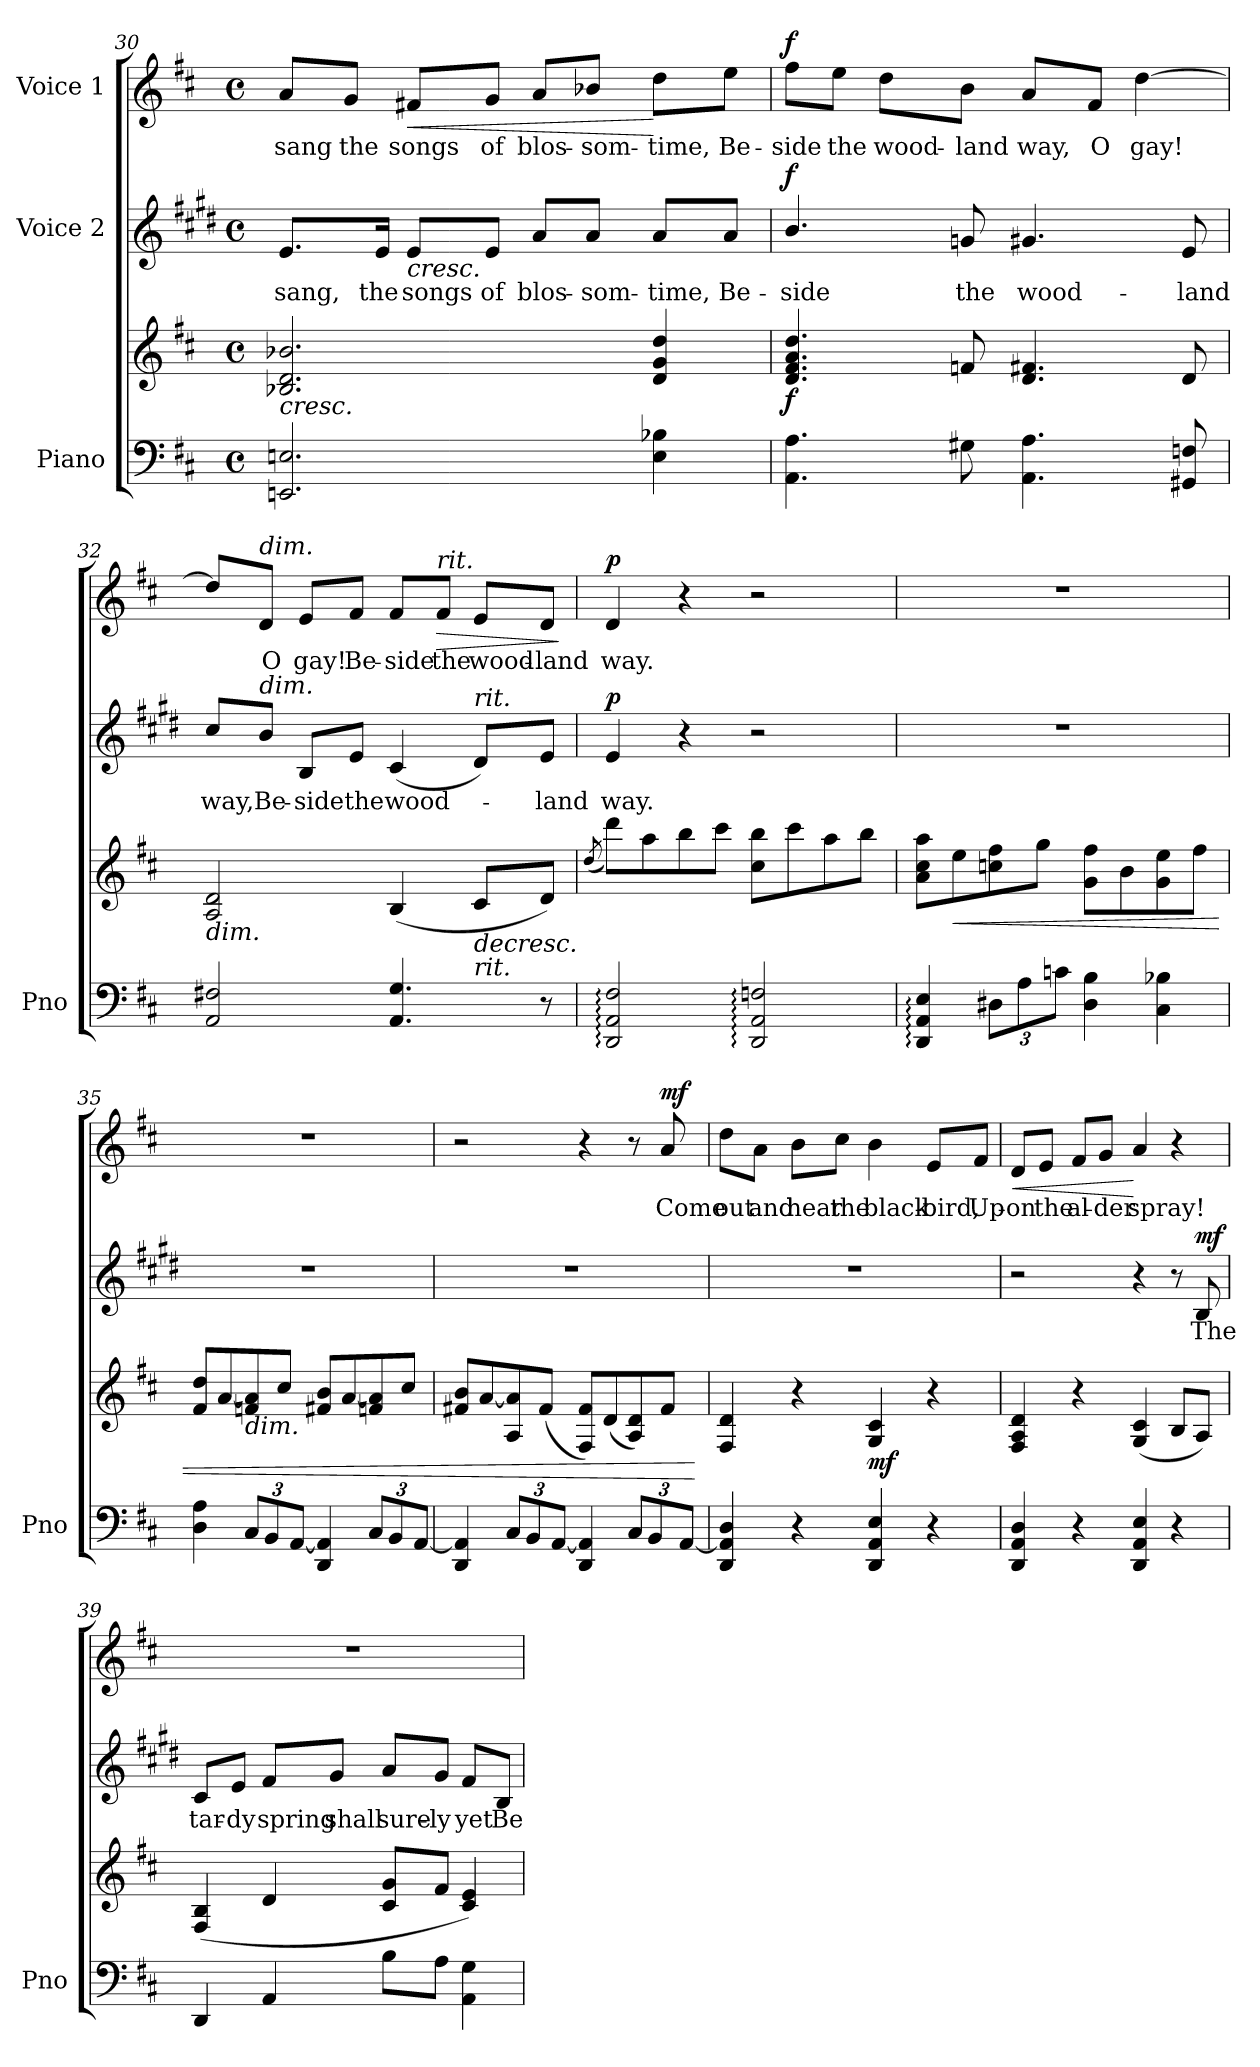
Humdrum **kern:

**kern	**kern	**dynam	**kern	**text	**dynam	**kern	**text	**dynam
*part3	*part3	*part3	*part2	*part2	*part2	*part1	*part1	*part1
*staff4	*staff3	*staff3/4	*staff2	*staff2	*staff2	*staff1	*staff1	*staff1
*I"Piano	*	*	*I"Voice 2	*	*	*I"Voice 1	*	*
*I'Pno	*	*	*	*	*	*	*	*
*clefF4	*clefG2	*	*clefG2	*	*	*clefG2	*	*
*	*	*	*ITrd1c2	*	*	*	*	*
*k[f#c#]	*k[f#c#]	*	*k[f#c#]	*	*	*k[f#c#]	*	*
*M4/4	*M4/4	*	*M4/4	*	*	*M4/4	*	*
*met(c)	*met(c)	*	*met(c)	*	*	*met(c)	*	*
=30	=30	=30	=30	=30	=30	=30	=30	=30
!	!	!LO:HP:b	!	!LO:LY:b	!	!	!LO:LY:b	!
2.EEn/ 2.En/	2.B-X/ 2.d/ 2.b-X/	<	8.d/L	sang,	.	8a/L	sang	.
!	!	!	!	!	!	!	!LO:LY:b	!
.	.	.	.	.	.	8g/J	the	.
!	!	!	!	!LO:LY:b	!	!	!	!
.	.	.	16d/Jk	the	.	.	.	.
!	!	!	!	!LO:LY:b	!LO:HP:b	!	!LO:LY:b	!LO:HP:b
.	.	.	8d/L	songs	<	8f#X/L	songs	<
!	!	!	!	!LO:LY:b	!	!	!LO:LY:b	!
.	.	.	8d/J	of	.	8g/J	of	.
!	!	!	!	!LO:LY:b	!	!	!LO:LY:b	!
.	.	.	8g/L	blos-	.	8a/L	blos-	.
!	!	!	!	!LO:LY:b	!	!	!LO:LY:b	!
.	.	.	8g/J	-som-	.	8b-X/J	-som-	.
!	!	!	!	!LO:LY:b	!	!	!LO:LY:b	!
4E\ 4B-X\	4d/ 4g/ 4dd/	.	8g/L	-time,	.	8dd\L	-time,	[
!	!	!	!	!LO:LY:b	!	!	!LO:LY:b	!
.	.	.	8g/J	Be-	.	8ee\J	Be-	.
!!LO:LB:g=z
=31	=31	=31	=31	=31	=31	=31	=31	=31
!	!	!LO:DY:b	!	!LO:LY:b	!LO:DY:a	!	!LO:LY:b	!LO:DY:a
4.AA\ 4.A\	4.d/ 4.f#/ 4.a/ 4.dd/	f	4.a/	-side	f	8ff#\L	-side	f
!	!	!	!	!	!	!	!LO:LY:b	!
.	.	.	.	.	.	8ee\J	the	.
!	!	!	!	!	!	!	!LO:LY:b	!
.	.	.	.	.	.	8dd\L	wood-	.
!	!	!	!	!LO:LY:b	!	!	!LO:LY:b	!
8G#X\	8fn/	.	8fn/	the	.	8b\J	-land	.
!	!	!	!	!LO:LY:b	!	!	!LO:LY:b	!
4.AA\ 4.A\	4.d/ 4.f#X/	.	4.f#X/	wood-	.	8a/L	way,	.
*	*	*	*	*	*	*MM110	*	*
!	!	!	!	!	!	!	!LO:LY:b	!
.	.	.	.	.	.	8f#/J	O	.
!	!	!	!	!	!	!	!LO:LY:b	!
.	.	.	.	.	.	[4dd\	gay!	.
!	!	!	!	!LO:LY:b	!	!	!	!
8GG#X/ 8Fn/	8d/	.	8d/	-land	.	.	.	.
=32	=32	=32	=32	=32	=32	=32	=32	=32
!	!LO:TX:b:i:t=dim.	!	!	!	!	!	!	!
!	!	!	!	!LO:LY:b	!	!	!	!
2AA/ 2F#X/	2A/ 2d/	.	8b/L	way,	.	8dd/L]	.	.
*	*	*	*	*	*	*MM104	*	*
!	!	!	!	!	!	!LO:TX:a:i:t=dim.	!	!
!	!	!	!LO:TX:a:i:t=dim.	!	!	!	!	!
!	!	!	!	!LO:LY:b	!	!	!LO:LY:b	!
.	.	.	8a/J	Be-	.	8d/J	O	.
!	!	!	!	!LO:LY:b	!	!	!LO:LY:b	!
.	.	.	8A/L	-side	.	8e/L	gay!	.
!	!	!	!	!LO:LY:b	!	!	!LO:LY:b	!
.	.	.	8d/J	the	.	8f#/J	Be-	.
*	*	*	*	*	*	*MM98	*	*
!	!	!	!	!LO:LY:b	!	!	!LO:LY:b	!
4.AA/ 4.G/	(<4B/	.	(<4B/	wood-	.	8f#/L	-side	.
!	!	!	!	!	!	!LO:TX:a:i:t=rit.	!	!
!	!	!	!	!	!	!	!LO:LY:b	!LO:HP:b
.	.	.	.	.	.	8f#/J	the	>
*	*	*	*	*	*	*MM90	*	*
!	!	!	!LO:TX:a:i:t=rit.	!	!	!	!	!
!	!LO:TX:b:i:t=rit.	!	!	!	!	!	!	!
!	!	!LO:HP:b	!	!	!	!	!LO:LY:b	!
.	8c#/L	>	8c#/L)	.	.	8e/L	wood-	.
!	!	!	!	!LO:LY:b	!	!	!LO:LY:b	!
8r	8d/J)	.	8d/J	-land	.	8d/J	-land	.
.	.	[	.	.	[	.	.	]
!!LO:PB:g=z
=33	=33	=33	=33	=33	=33	=33	=33	=33
*	*	*	*	*	*	*MM114	*	*
.	(<8qdd/	.	.	.	.	.	.	.
!	!	!LO:DY:b	!	!LO:LY:b	!	!	!LO:LY:b	!
!	!	!LO:DY:n=1:b	!	!	!LO:DY:a	!	!	!LO:DY:a
2DD/: 2AA/: 2F#/:	8ddd\L)	p other-dynamics	4d/	way.	p	4d/	way.	p
.	8aa\	.	.	.	.	.	.	.
.	8bb\	.	4r	.	.	4r	.	.
.	8ccc#\J	.	.	.	.	.	.	.
2DD/: 2AA/: 2Fn/:	8cc#\ 8bb\L	.	2r	.	.	2r	.	.
.	8ccc#\	.	.	.	.	.	.	.
.	8aa\	.	.	.	.	.	.	.
.	8bb\J	.	.	.	.	.	.	.
=34	=34	=34	=34	=34	=34	=34	=34	=34
4DD/: 4AA/: 4E/:	8a\ 8cc#\ 8aa\L	.	1r	.	.	1r	.	.
!	!	!LO:HP:b	!	!	!	!	!	!
.	8ee\	<	.	.	.	.	.	.
*Xbrackettup	*	*	*	*	*	*	*	*
12D#X\L	8ccn\ 8ff#\	.	.	.	.	.	.	.
12A\	.	.	.	.	.	.	.	.
.	8gg\J	.	.	.	.	.	.	.
12cn\J	.	.	.	.	.	.	.	.
4D#\ 4B\	8g\ 8ff#\L	.	.	.	.	.	.	.
.	8b\	.	.	.	.	.	.	.
4C#\ 4B-X\	8g\ 8ee\	.	.	.	.	.	.	.
.	8ff#\J	]	.	.	.	.	.	.
=35	=35	=35	=35	=35	=35	=35	=35	=35
4D\ 4A\	8f#/ 8dd/L	.	1r	.	.	1r	.	.
.	[8a/	.	.	.	.	.	.	.
!	!LO:TX:b:i:t=dim.	!	!	!	!	!	!	!
12C#/L	8fn/ 8a/]	.	.	.	.	.	.	.
12BB/	.	.	.	.	.	.	.	.
.	8cc#/J	.	.	.	.	.	.	.
[12AA/J	.	.	.	.	.	.	.	.
4DD/ 4AA/]	8f#X/ 8b/L	.	.	.	.	.	.	.
.	[8a/	.	.	.	.	.	.	.
12C#/L	8fn/ 8a/]	.	.	.	.	.	.	.
12BB/	.	.	.	.	.	.	.	.
.	8cc#/J	.	.	.	.	.	.	.
[12AA/J	.	.	.	.	.	.	.	.
!!LO:LB:g=z
=36	=36	=36	=36	=36	=36	=36	=36	=36
4DD/ 4AA/]	8f#X/ 8b/L	.	1r	.	.	2r	.	.
.	[8a/	.	.	.	.	.	.	.
12C#/L	8A/ 8a/]	.	.	.	.	.	.	.
12BB/	.	.	.	.	.	.	.	.
.	(>8f#/J	.	.	.	.	.	.	.
[12AA/J	.	.	.	.	.	.	.	.
4DD/ 4AA/]	8F#/ 8f#/L)	.	.	.	.	4r	.	.
.	(>8d/	.	.	.	.	.	.	.
12C#/L	8A/ 8d/)	.	.	.	.	8r	.	.
12BB/	.	.	.	.	.	.	.	.
!	!	!	!	!	!	!	!LO:LY:b	!LO:DY:a
.	8f#/J	.	.	.	.	8a/	Come	mf
[12AA/J	.	.	.	.	.	.	.	.
.	.	[	.	.	.	.	.	.
=37	=37	=37	=37	=37	=37	=37	=37	=37
!	!	!	!	!	!	!	!LO:LY:b	!
4DD/ 4AA/] 4D/	4F#/ 4d/	.	1r	.	.	8dd\L	out	.
!	!	!	!	!	!	!	!LO:LY:b	!
.	.	.	.	.	.	8a\J	and	.
!	!	!	!	!	!	!	!LO:LY:b	!
4r	4r	.	.	.	.	8b\L	hear	.
!	!	!	!	!	!	!	!LO:LY:b	!
.	.	.	.	.	.	8cc#\J	the	.
!	!	!LO:DY:b	!	!	!	!	!LO:LY:b	!
4DD/ 4AA/ 4E/	4G/ 4c#/	mf	.	.	.	4b\	black-	.
!	!	!	!	!	!	!	!LO:LY:b	!
4r	4r	.	.	.	.	8e/L	-bird,	.
!	!	!	!	!	!	!	!LO:LY:b	!
.	.	.	.	.	.	8f#/J	Up-	.
=38	=38	=38	=38	=38	=38	=38	=38	=38
!	!	!	!	!	!	!	!LO:LY:b	!LO:HP:b
4DD/ 4AA/ 4D/	4F#/ 4A/ 4d/	.	2r	.	.	8d/L	-on	<
!	!	!	!	!	!	!	!LO:LY:b	!
.	.	.	.	.	.	8e/J	the	.
!	!	!	!	!	!	!	!LO:LY:b	!
4r	4r	.	.	.	.	8f#/L	al-	.
!	!	!	!	!	!	!	!LO:LY:b	!
.	.	.	.	.	.	8g/J	-der	.
!	!	!	!	!	!	!	!LO:LY:b	!
4DD/ 4AA/ 4E/	(<4G/ 4c#/	.	4r	.	.	4a/	spray!	[
4r	8B/L	.	8r	.	.	4r	.	.
!	!	!	!	!LO:LY:b	!LO:DY:a	!	!	!
.	8A/J)	.	8A/	The	mf	.	.	.
!!LO:LB:g=z
=39	=39	=39	=39	=39	=39	=39	=39	=39
!	!	!	!	!LO:LY:b	!	!	!	!
4DD/	(<4F#/ 4B/	.	8B/L	tar-	.	1r	.	.
!	!	!	!	!LO:LY:b	!	!	!	!
.	.	.	8d/J	-dy	.	.	.	.
!	!	!	!	!LO:LY:b	!	!	!	!
4AA/	4d/	.	8e/L	spring	.	.	.	.
!	!	!	!	!LO:LY:b	!	!	!	!
.	.	.	8f#/J	shall	.	.	.	.
!	!	!	!	!LO:LY:b	!	!	!	!
8B\L	8c#/ 8g/L	.	8g/L	sure-	.	.	.	.
!	!	!	!	!LO:LY:b	!	!	!	!
8A\J	8f#/J	.	8f#/J	-ly	.	.	.	.
!	!	!	!	!LO:LY:b	!	!	!	!
4AA\ 4G\	4c#/ 4e/)	.	8e/L	yet	.	.	.	.
!	!	!	!	!LO:LY:b	!	!	!	!
.	.	.	8A/J	Be-	.	.	.	.
=	=	=	=	=	=	=	=	=
*-	*-	*-	*-	*-	*-	*-	*-	*-
